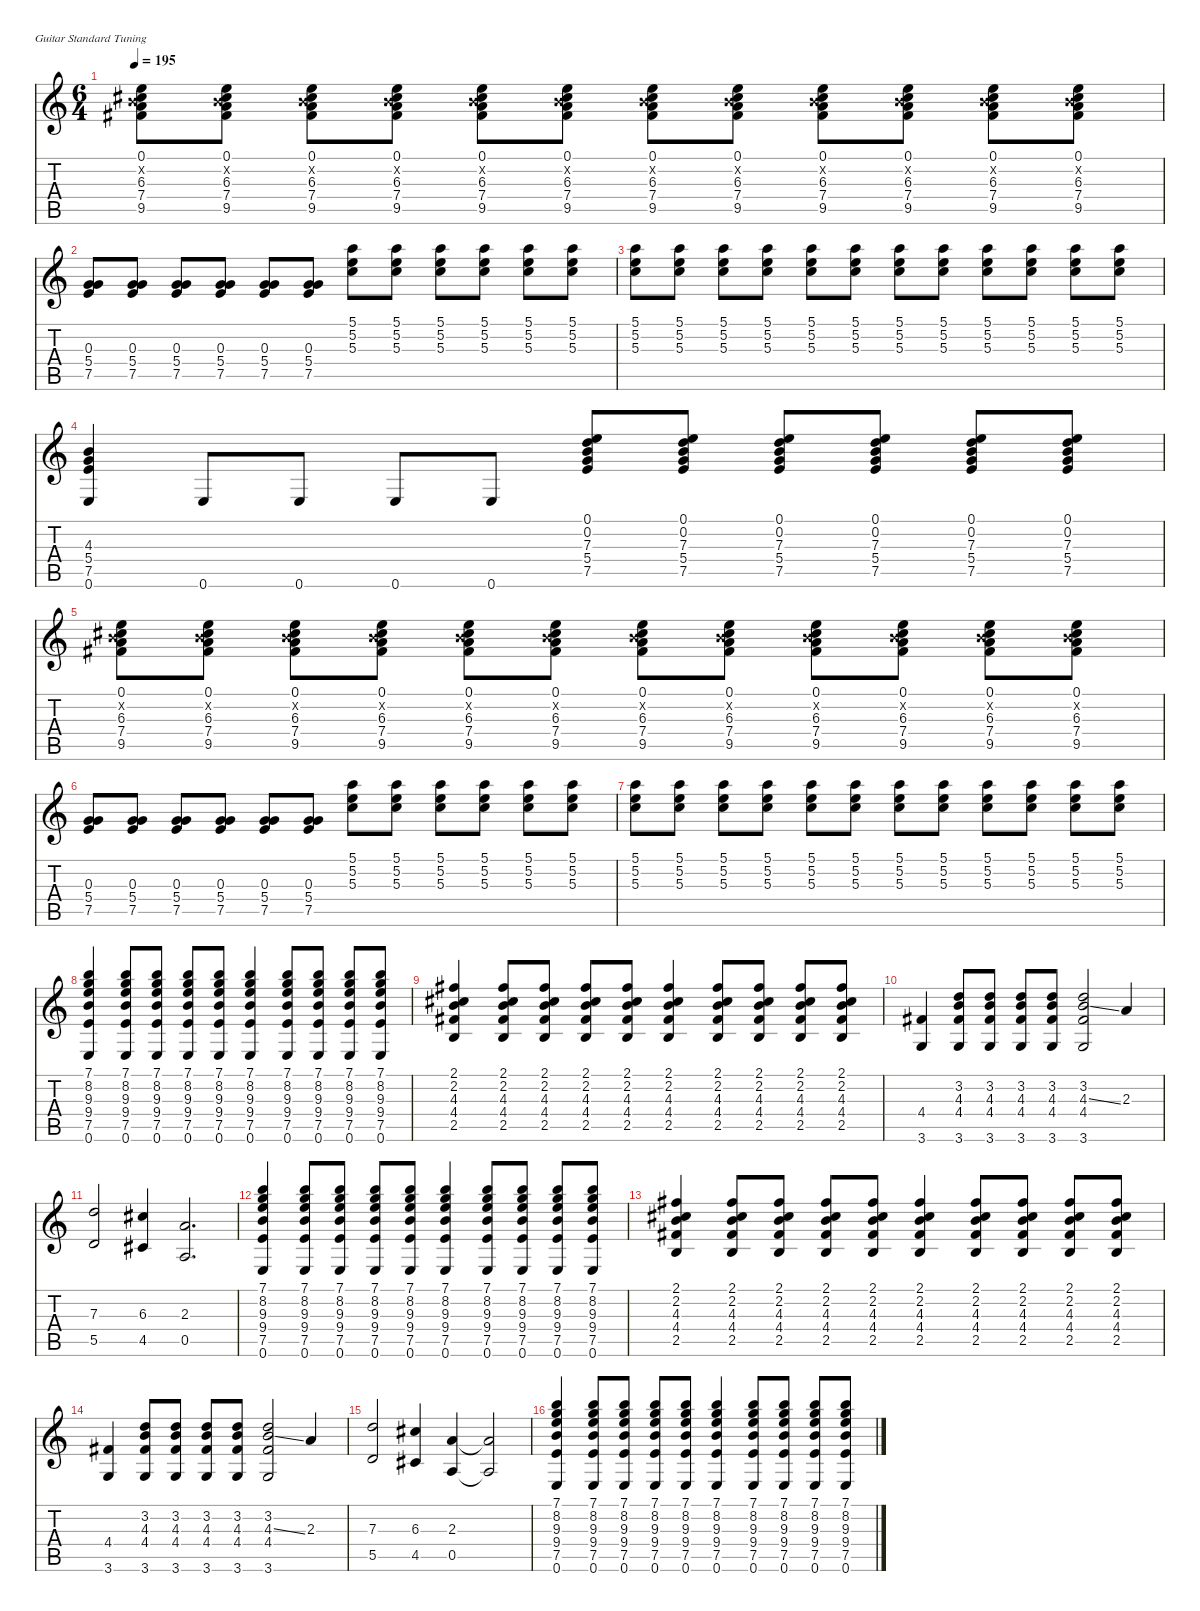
\defaultSystemsLayout 4
\hideDynamics
\bracketExtendMode nobrackets
\singleTrackTrackNamePolicy hidden
\multiTrackTrackNamePolicy hidden
\firstSystemTrackNameMode fullname
\firstSystemTrackNameOrientation horizontal
\otherSystemsTrackNameOrientation horizontal
\track ("Guitar 1" "dist.guit.") {mute instrument distortionguitar}
\staff {score tabs}
\tuning (E4 B3 G3 D3 A2 E2)
\ts (6 4)
\tempo 195
\clef g2
\ks c
(0.1 0.2{x} 6.3{acc #} 7.4 9.5{acc #}).8{dy f beam Down} (0.1 0.2{x} 6.3{acc #} 7.4 9.5{acc #}).8{beam Down} (0.1 0.2{x} 6.3{acc #} 7.4 9.5{acc #}).8{beam Down} (0.1 0.2{x} 6.3{acc #} 7.4 9.5{acc #}).8{beam Down} (0.1 0.2{x} 6.3{acc #} 7.4 9.5{acc #}).8{beam Down} (0.1 0.2{x} 6.3{acc #} 7.4 9.5{acc #}).8{beam Down} (0.1 0.2{x} 6.3{acc #} 7.4 9.5{acc #}).8{beam Down} (0.1 0.2{x} 6.3{acc #} 7.4 9.5{acc #}).8{beam Down} (0.1 0.2{x} 6.3{acc #} 7.4 9.5{acc #}).8{beam Down} (0.1 0.2{x} 6.3{acc #} 7.4 9.5{acc #}).8{beam Down} (0.1 0.2{x} 6.3{acc #} 7.4 9.5{acc #}).8{beam Down} (0.1 0.2{x} 6.3{acc #} 7.4 9.5{acc #}).8{beam Down} |
(0.3 5.4 7.5).8{beam Up} (0.3 5.4 7.5).8{beam Up} (0.3 5.4 7.5).8{beam Up} (0.3 5.4 7.5).8{beam Up} (0.3 5.4 7.5).8{beam Up} (0.3 5.4 7.5).8{beam Up} (5.1 5.2 5.3).8{beam Down} (5.1 5.2 5.3).8{beam Down} (5.1 5.2 5.3).8{beam Down} (5.1 5.2 5.3).8{beam Down} (5.1 5.2 5.3).8{beam Down} (5.1 5.2 5.3).8{beam Down} |
(5.1 5.2 5.3).8{beam Down} (5.1 5.2 5.3).8{beam Down} (5.1 5.2 5.3).8{beam Down} (5.1 5.2 5.3).8{beam Down} (5.1 5.2 5.3).8{beam Down} (5.1 5.2 5.3).8{beam Down} (5.1 5.2 5.3).8{beam Down} (5.1 5.2 5.3).8{beam Down} (5.1 5.2 5.3).8{beam Down} (5.1 5.2 5.3).8{beam Down} (5.1 5.2 5.3).8{beam Down} (5.1 5.2 5.3).8{beam Down} |
(4.3 5.4 7.5 0.6).4{beam Up} 0.6.8{beam Up} 0.6.8{beam Up} 0.6.8{beam Up} 0.6.8{beam Up} (0.1 0.2 7.3 5.4 7.5).8{beam Up} (0.1 0.2 7.3 5.4 7.5).8{beam Up} (0.1 0.2 7.3 5.4 7.5).8{beam Up} (0.1 0.2 7.3 5.4 7.5).8{beam Up} (0.1 0.2 7.3 5.4 7.5).8{beam Up} (0.1 0.2 7.3 5.4 7.5).8{beam Up} |
(0.1 0.2{x} 6.3{acc #} 7.4 9.5{acc #}).8{beam Down} (0.1 0.2{x} 6.3{acc #} 7.4 9.5{acc #}).8{beam Down} (0.1 0.2{x} 6.3{acc #} 7.4 9.5{acc #}).8{beam Down} (0.1 0.2{x} 6.3{acc #} 7.4 9.5{acc #}).8{beam Down} (0.1 0.2{x} 6.3{acc #} 7.4 9.5{acc #}).8{beam Down} (0.1 0.2{x} 6.3{acc #} 7.4 9.5{acc #}).8{beam Down} (0.1 0.2{x} 6.3{acc #} 7.4 9.5{acc #}).8{beam Down} (0.1 0.2{x} 6.3{acc #} 7.4 9.5{acc #}).8{beam Down} (0.1 0.2{x} 6.3{acc #} 7.4 9.5{acc #}).8{beam Down} (0.1 0.2{x} 6.3{acc #} 7.4 9.5{acc #}).8{beam Down} (0.1 0.2{x} 6.3{acc #} 7.4 9.5{acc #}).8{beam Down} (0.1 0.2{x} 6.3{acc #} 7.4 9.5{acc #}).8{beam Down} |
(0.3 5.4 7.5).8{beam Up} (0.3 5.4 7.5).8{beam Up} (0.3 5.4 7.5).8{beam Up} (0.3 5.4 7.5).8{beam Up} (0.3 5.4 7.5).8{beam Up} (0.3 5.4 7.5).8{beam Up} (5.1 5.2 5.3).8{beam Down} (5.1 5.2 5.3).8{beam Down} (5.1 5.2 5.3).8{beam Down} (5.1 5.2 5.3).8{beam Down} (5.1 5.2 5.3).8{beam Down} (5.1 5.2 5.3).8{beam Down} |
(5.1 5.2 5.3).8{beam Down} (5.1 5.2 5.3).8{beam Down} (5.1 5.2 5.3).8{beam Down} (5.1 5.2 5.3).8{beam Down} (5.1 5.2 5.3).8{beam Down} (5.1 5.2 5.3).8{beam Down} (5.1 5.2 5.3).8{beam Down} (5.1 5.2 5.3).8{beam Down} (5.1 5.2 5.3).8{beam Down} (5.1 5.2 5.3).8{beam Down} (5.1 5.2 5.3).8{beam Down} (5.1 5.2 5.3).8{beam Down} |
(7.1 8.2 9.3 9.4 7.5 0.6).4{beam Up} (7.1 8.2 9.3 9.4 7.5 0.6).8{beam Up} (7.1 8.2 9.3 9.4 7.5 0.6).8{beam Up} (7.1 8.2 9.3 9.4 7.5 0.6).8{beam Up} (7.1 8.2 9.3 9.4 7.5 0.6).8{beam Up} (7.1 8.2 9.3 9.4 7.5 0.6).4{beam Up} (7.1 8.2 9.3 9.4 7.5 0.6).8{beam Up} (7.1 8.2 9.3 9.4 7.5 0.6).8{beam Up} (7.1 8.2 9.3 9.4 7.5 0.6).8{beam Up} (7.1 8.2 9.3 9.4 7.5 0.6).8{beam Up} |
(2.1{acc #} 2.2{acc #} 4.3 4.4{acc #} 2.5).4{beam Up} (2.1{acc #} 2.2{acc #} 4.3 4.4{acc #} 2.5).8{beam Up} (2.1{acc #} 2.2{acc #} 4.3 4.4{acc #} 2.5).8{beam Up} (2.1{acc #} 2.2{acc #} 4.3 4.4{acc #} 2.5).8{beam Up} (2.1{acc #} 2.2{acc #} 4.3 4.4{acc #} 2.5).8{beam Up} (2.1{acc #} 2.2{acc #} 4.3 4.4{acc #} 2.5).4{beam Up} (2.1{acc #} 2.2{acc #} 4.3 4.4{acc #} 2.5).8{beam Up} (2.1{acc #} 2.2{acc #} 4.3 4.4{acc #} 2.5).8{beam Up} (2.1{acc #} 2.2{acc #} 4.3 4.4{acc #} 2.5).8{beam Up} (2.1{acc #} 2.2{acc #} 4.3 4.4{acc #} 2.5).8{beam Up} |
(4.4{acc #} 3.6).4{beam Up} (3.2 4.3 4.4{acc #} 3.6).8{beam Up} (3.2 4.3 4.4{acc #} 3.6).8{beam Up} (3.2 4.3 4.4{acc #} 3.6).8{beam Up} (3.2 4.3 4.4{acc #} 3.6).8{beam Up} (3.2 4.3{ss} 4.4{acc #} 3.6).2{beam Up} 2.3.4{beam Up} |
(7.3 5.5).2{beam Up} (6.3{acc #} 4.5{acc #}).4{beam Up} (2.3 0.5).2{d beam Up} |
(7.1 8.2 9.3 9.4 7.5 0.6).4{beam Up} (7.1 8.2 9.3 9.4 7.5 0.6).8{beam Up} (7.1 8.2 9.3 9.4 7.5 0.6).8{beam Up} (7.1 8.2 9.3 9.4 7.5 0.6).8{beam Up} (7.1 8.2 9.3 9.4 7.5 0.6).8{beam Up} (7.1 8.2 9.3 9.4 7.5 0.6).4{beam Up} (7.1 8.2 9.3 9.4 7.5 0.6).8{beam Up} (7.1 8.2 9.3 9.4 7.5 0.6).8{beam Up} (7.1 8.2 9.3 9.4 7.5 0.6).8{beam Up} (7.1 8.2 9.3 9.4 7.5 0.6).8{beam Up} |
(2.1{acc #} 2.2{acc #} 4.3 4.4{acc #} 2.5).4{beam Up} (2.1{acc #} 2.2{acc #} 4.3 4.4{acc #} 2.5).8{beam Up} (2.1{acc #} 2.2{acc #} 4.3 4.4{acc #} 2.5).8{beam Up} (2.1{acc #} 2.2{acc #} 4.3 4.4{acc #} 2.5).8{beam Up} (2.1{acc #} 2.2{acc #} 4.3 4.4{acc #} 2.5).8{beam Up} (2.1{acc #} 2.2{acc #} 4.3 4.4{acc #} 2.5).4{beam Up} (2.1{acc #} 2.2{acc #} 4.3 4.4{acc #} 2.5).8{beam Up} (2.1{acc #} 2.2{acc #} 4.3 4.4{acc #} 2.5).8{beam Up} (2.1{acc #} 2.2{acc #} 4.3 4.4{acc #} 2.5).8{beam Up} (2.1{acc #} 2.2{acc #} 4.3 4.4{acc #} 2.5).8{beam Up} |
(4.4{acc #} 3.6).4{beam Up} (3.2 4.3 4.4{acc #} 3.6).8{beam Up} (3.2 4.3 4.4{acc #} 3.6).8{beam Up} (3.2 4.3 4.4{acc #} 3.6).8{beam Up} (3.2 4.3 4.4{acc #} 3.6).8{beam Up} (3.2 4.3{ss} 4.4{acc #} 3.6).2{beam Up} 2.3.4{beam Up} |
(7.3 5.5).2{beam Up} (6.3{acc #} 4.5{acc #}).4{beam Up} (2.3 0.5).4{beam Up} (2.3{t} 0.5{t}).2{beam Up} |
(7.1 8.2 9.3 9.4 7.5 0.6).4{beam Up} (7.1 8.2 9.3 9.4 7.5 0.6).8{beam Up} (7.1 8.2 9.3 9.4 7.5 0.6).8{beam Up} (7.1 8.2 9.3 9.4 7.5 0.6).8{beam Up} (7.1 8.2 9.3 9.4 7.5 0.6).8{beam Up} (7.1 8.2 9.3 9.4 7.5 0.6).4{beam Up} (7.1 8.2 9.3 9.4 7.5 0.6).8{beam Up} (7.1 8.2 9.3 9.4 7.5 0.6).8{beam Up} (7.1 8.2 9.3 9.4 7.5 0.6).8{beam Up} (7.1 8.2 9.3 9.4 7.5 0.6).8{beam Up}
